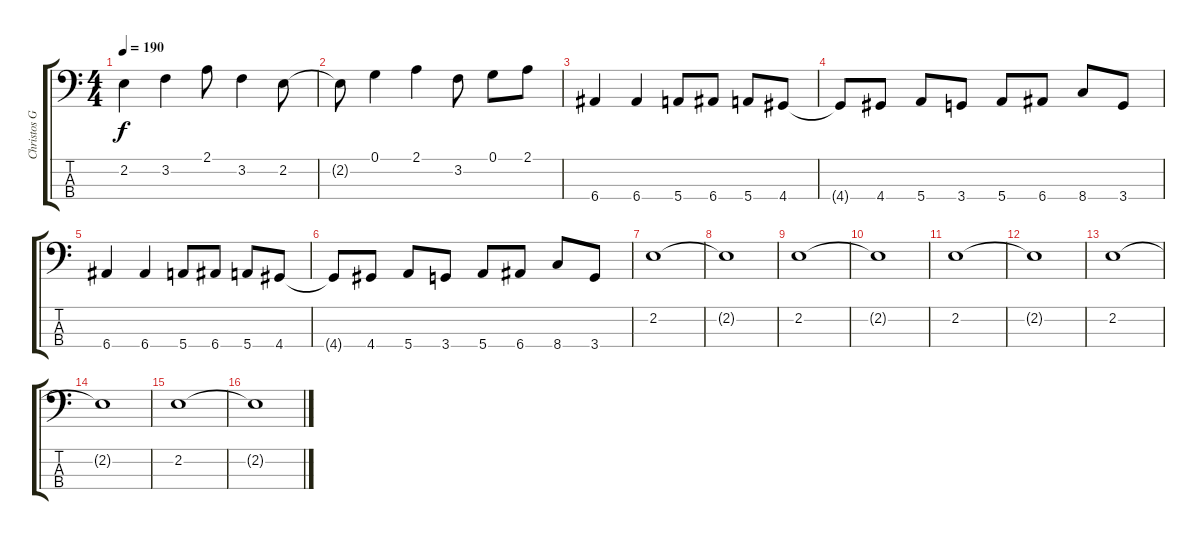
\track ("Christos Giannikas" "Christos G") {instrument electricbassfinger}
\staff {score tabs}
\tuning (G2 D2 A1 E1) {hide}
\ts (4 4)
\tempo 190
\clef f4
\ks c
2.2.4{dy f} 3.2.4 2.1.8 3.2.4 2.2.8 |
2.2{t}.8 0.1.4 2.1.4 3.2.8 0.1.8 2.1.8 |
6.4.4 6.4.4 5.4.8 6.4.8 5.4.8 4.4.8 |
4.4{t}.8 4.4.8 5.4.8 3.4.8 5.4.8 6.4.8 8.4.8 3.4.8 |
6.4.4 6.4.4 5.4.8 6.4.8 5.4.8 4.4.8 |
4.4{t}.8 4.4.8 5.4.8 3.4.8 5.4.8 6.4.8 8.4.8 3.4.8 |
2.2.1 |
2.2{t}.1 |
2.2.1 |
2.2{t}.1 |
2.2.1 |
2.2{t}.1 |
2.2.1 |
2.2{t}.1 |
2.2.1 |
2.2{t}.1
